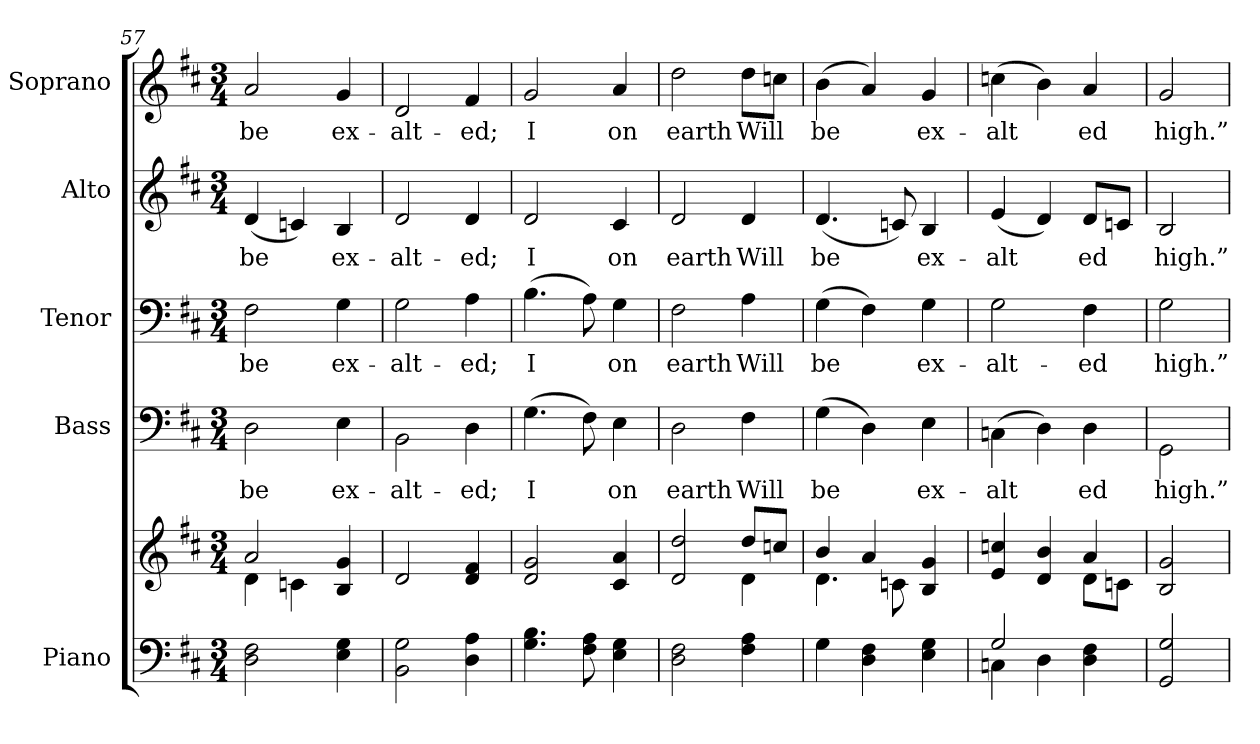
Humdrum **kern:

**kern	**kern	**kern	**text	**kern	**text	**kern	**text	**kern	**text
*part5	*part5	*part4	*part4	*part3	*part3	*part2	*part2	*part1	*part1
*staff6	*staff5	*staff4	*staff4	*staff3	*staff3	*staff2	*staff2	*staff1	*staff1
*I"Piano	*	*I"Bass	*	*I"Tenor	*	*I"Alto	*	*I"Soprano	*
*I'Pno.	*	*I'B.	*	*I'T.	*	*I'A.	*	*I'S.	*
*clefF4	*clefG2	*clefF4	*	*clefF4	*	*clefG2	*	*clefG2	*
*k[f#c#]	*k[f#c#]	*k[f#c#]	*	*k[f#c#]	*	*k[f#c#]	*	*k[f#c#]	*
*D:	*D:	*D:	*	*D:	*	*D:	*	*D:	*
*M3/4	*M3/4	*M3/4	*	*M3/4	*	*M3/4	*	*M3/4	*
=57	=57	=57	=57	=57	=57	=57	=57	=57	=57
*	*^	*	*	*	*	*	*	*	*
!	!	!	!	!LO:LY:b:color=#000000	!	!	!	!	!	!
!	!	!	!	!	!	!LO:LY:b:color=#000000	!	!	!	!
!	!	!	!	!	!	!	!	!LO:LY:b:color=#000000	!	!
!	!	!	!	!	!	!	!	!	!	!LO:LY:b:color=#000000
2Di\ 2F#i	2ai/	4di\	2Di\	be	2F#i\	be	(4di/	be	2ai/	be
.	.	4cni\	.	.	.	.	4cni/)	.	.	.
!	!	!	!	!LO:LY:b:color=#000000	!	!	!	!	!	!
!	!	!	!	!	!	!LO:LY:b:color=#000000	!	!	!	!
!	!	!	!	!	!	!	!	!LO:LY:b:color=#000000	!	!
!	!	!	!	!	!	!	!	!	!	!LO:LY:b:color=#000000
4Ei\ 4Gi	4Bi/ 4gi	4ryy	4Ei\	ex-	4Gi\	ex-	4Bi/	ex-	4gi/	ex-
*	*v	*v	*	*	*	*	*	*	*	*
=58	=58	=58	=58	=58	=58	=58	=58	=58	=58
*	*^	*	*	*	*	*	*	*	*
!	!	!	!	!LO:LY:b:color=#000000	!	!	!	!	!	!
*	*v	*v	*	*	*	*	*	*	*	*
*	*^	*	*	*	*	*	*	*	*
!	!	!	!	!	!	!LO:LY:b:color=#000000	!	!	!	!
*	*v	*v	*	*	*	*	*	*	*	*
*	*^	*	*	*	*	*	*	*	*
!	!	!	!	!	!	!	!	!LO:LY:b:color=#000000	!	!
*	*v	*v	*	*	*	*	*	*	*	*
*	*^	*	*	*	*	*	*	*	*
!	!	!	!	!	!	!	!	!	!	!LO:LY:b:color=#000000
*	*v	*v	*	*	*	*	*	*	*	*
2BBi\ 2Gi	2di/	2BBi\	-alt-	2Gi\	-alt-	2di/	-alt-	2di/	-alt-
!	!	!	!LO:LY:b:color=#000000	!	!	!	!	!	!
!	!	!	!	!	!LO:LY:b:color=#000000	!	!	!	!
!	!	!	!	!	!	!	!LO:LY:b:color=#000000	!	!
!	!	!	!	!	!	!	!	!	!LO:LY:b:color=#000000
4Di\ 4Ai	4di/ 4f#i	4Di\	-ed;	4Ai\	-ed;	4di/	-ed;	4f#i/	-ed;
!!LO:PB:g=z
=59	=59	=59	=59	=59	=59	=59	=59	=59	=59
!	!	!	!LO:LY:b:color=#000000	!	!	!	!	!	!
!	!	!	!	!	!LO:LY:b:color=#000000	!	!	!	!
!	!	!	!	!	!	!	!LO:LY:b:color=#000000	!	!
!	!	!	!	!	!	!	!	!	!LO:LY:b:color=#000000
4.Gi\ 4.Bi	2di/ 2gi	(4.Gi\	I	(4.Bi\	I	2di/	I	2gi/	I
8F#i\ 8Ai	.	8F#i\)	.	8Ai\)	.	.	.	.	.
!	!	!	!LO:LY:b:color=#000000	!	!	!	!	!	!
!	!	!	!	!	!LO:LY:b:color=#000000	!	!	!	!
!	!	!	!	!	!	!	!LO:LY:b:color=#000000	!	!
!	!	!	!	!	!	!	!	!	!LO:LY:b:color=#000000
4Ei\ 4Gi	4c#i/ 4ai	4Ei\	on	4Gi\	on	4c#i/	on	4ai/	on
=60	=60	=60	=60	=60	=60	=60	=60	=60	=60
*	*^	*	*	*	*	*	*	*	*
!	!	!	!	!LO:LY:b:color=#000000	!	!	!	!	!	!
!	!	!	!	!	!	!LO:LY:b:color=#000000	!	!	!	!
!	!	!	!	!	!	!	!	!LO:LY:b:color=#000000	!	!
!	!	!	!	!	!	!	!	!	!	!LO:LY:b:color=#000000
2Di\ 2F#i	2di/ 2ddi	2ryy	2Di\	earth	2F#i\	earth	2di/	earth	2ddi\	earth
!	!	!	!	!LO:LY:b:color=#000000	!	!	!	!	!	!
!	!	!	!	!	!	!LO:LY:b:color=#000000	!	!	!	!
!	!	!	!	!	!	!	!	!LO:LY:b:color=#000000	!	!
!	!	!	!	!	!	!	!	!	!	!LO:LY:b:color=#000000
4F#i\ 4Ai	8ddi/L	4di\	4F#i\	Will	4Ai\	Will	4di/	Will	8ddi\L	Will
.	8ccni/J	.	.	.	.	.	.	.	8ccni\J	.
=61	=61	=61	=61	=61	=61	=61	=61	=61	=61	=61
!	!	!	!	!LO:LY:b:color=#000000	!	!	!	!	!	!
!	!	!	!	!	!	!LO:LY:b:color=#000000	!	!	!	!
!	!	!	!	!	!	!	!	!LO:LY:b:color=#000000	!	!
!	!	!	!	!	!	!	!	!	!	!LO:LY:b:color=#000000
4Gi\	4bi/	4.di\	(4Gi\	be	(4Gi\	be	(4.di/	be	(4bi\	be
4Di\ 4F#i	4ai/	.	4Di\)	.	4F#i\)	.	.	.	4ai/)	.
.	.	8cni\	.	.	.	.	8cni/)	.	.	.
!	!	!	!	!LO:LY:b:color=#000000	!	!	!	!	!	!
!	!	!	!	!	!	!LO:LY:b:color=#000000	!	!	!	!
!	!	!	!	!	!	!	!	!LO:LY:b:color=#000000	!	!
!	!	!	!	!	!	!	!	!	!	!LO:LY:b:color=#000000
4Ei\ 4Gi	4Bi/ 4gi	4ryy	4Ei\	ex-	4Gi\	ex-	4Bi/	ex-	4gi/	ex-
!!LO:PB:g=z
=62	=62	=62	=62	=62	=62	=62	=62	=62	=62	=62
*^	*	*	*	*	*	*	*	*	*	*
!	!	!	!	!	!LO:LY:b:color=#000000	!	!	!	!	!	!
!	!	!	!	!	!	!	!LO:LY:b:color=#000000	!	!	!	!
!	!	!	!	!	!	!	!	!	!LO:LY:b:color=#000000	!	!
!	!	!	!	!	!	!	!	!	!	!	!LO:LY:b:color=#000000
2Gi/	4Cni\	4ei/ 4ccni	2ryy	(4Cni\	-alt	2Gi\	-alt-	(4ei/	-alt	(4ccni\	-alt
.	4Di\	4di/ 4bi	.	4Di\)	.	.	.	4di/)	.	4bi\)	.
!	!	!	!	!	!LO:LY:b:color=#000000	!	!	!	!	!	!
!	!	!	!	!	!	!	!LO:LY:b:color=#000000	!	!	!	!
!	!	!	!	!	!	!	!	!	!LO:LY:b:color=#000000	!	!
!	!	!	!	!	!	!	!	!	!	!	!LO:LY:b:color=#000000
4Di\ 4F#i	4ryy	4ai/	8di\L	4Di\	ed	4F#i\	-ed	8di/L	ed	4ai/	ed
.	.	.	8cni\J	.	.	.	.	8cni/J	.	.	.
*v	*v	*	*	*	*	*	*	*	*	*	*
*	*v	*v	*	*	*	*	*	*	*	*
=63	=63	=63	=63	=63	=63	=63	=63	=63	=63
*	*^	*	*	*	*	*	*	*	*
!	!	!	!	!LO:LY:b:color=#000000	!	!	!	!	!	!
*	*v	*v	*	*	*	*	*	*	*	*
*	*^	*	*	*	*	*	*	*	*
!	!	!	!	!	!	!LO:LY:b:color=#000000	!	!	!	!
*	*v	*v	*	*	*	*	*	*	*	*
*	*^	*	*	*	*	*	*	*	*
!	!	!	!	!	!	!	!	!LO:LY:b:color=#000000	!	!
*	*v	*v	*	*	*	*	*	*	*	*
*	*^	*	*	*	*	*	*	*	*
!	!	!	!	!	!	!	!	!	!	!LO:LY:b:color=#000000
*	*v	*v	*	*	*	*	*	*	*	*
2GGi/ 2Gi	2Bi/ 2gi	2GGi\	high.”	2Gi\	high.”	2Bi/	high.”	2gi/	high.”
=	=	=	=	=	=	=	=	=	=
*-	*-	*-	*-	*-	*-	*-	*-	*-	*-
